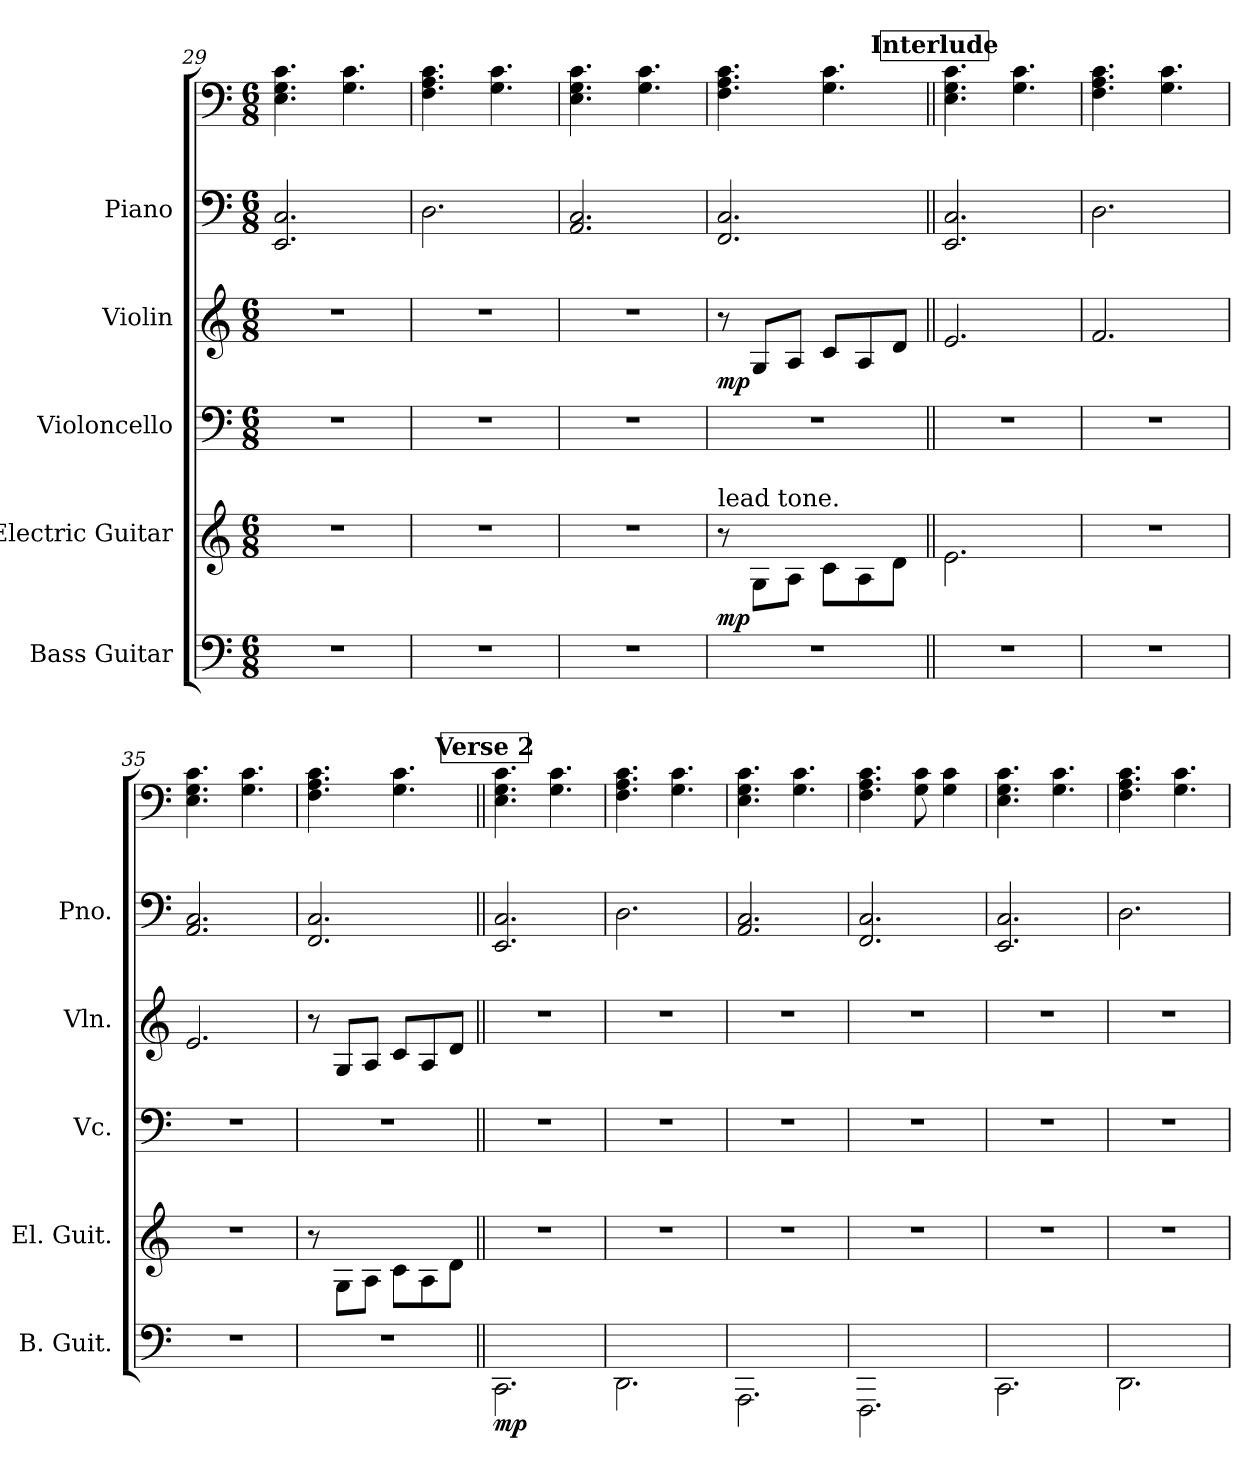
**kern	**dynam	**kern	**dynam	**kern	**kern	**dynam	**kern	**kern
*part5	*part5	*part4	*part4	*part3	*part2	*part2	*part1	*part1
*staff6	*staff6	*staff5	*staff5	*staff4	*staff3	*staff3	*staff2	*staff1
*I"Bass Guitar	*	*I"Electric Guitar	*	*I"Violoncello	*I"Violin	*	*I"Piano	*
*I'B. Guit.	*	*I'El. Guit.	*	*I'Vc.	*I'Vln.	*	*I'Pno.	*
*	*	*	*	*clefF4	*clefG2	*	*clefF4	*clefF4
*ITrd7c12	*	*	*	*	*	*	*	*
*k[]	*	*k[]	*	*k[]	*k[]	*	*k[]	*k[]
*M6/8	*	*M6/8	*	*M6/8	*M6/8	*	*M6/8	*M6/8
=29	=29	=29	=29	=29	=29	=29	=29	=29
2.r	.	2.r	.	2.r	2.r	.	2.EE/ 2.C/	4.E\ 4.G\ 4.c\
.	.	.	.	.	.	.	.	4.G\ 4.c\
=30	=30	=30	=30	=30	=30	=30	=30	=30
2.r	.	2.r	.	2.r	2.r	.	2.D\	4.F\ 4.A\ 4.c\
.	.	.	.	.	.	.	.	4.G\ 4.c\
=31	=31	=31	=31	=31	=31	=31	=31	=31
2.r	.	2.r	.	2.r	2.r	.	2.AA/ 2.C/	4.E\ 4.G\ 4.c\
.	.	.	.	.	.	.	.	4.G\ 4.c\
!!LO:PB:g=z
=32	=32	=32	=32	=32	=32	=32	=32	=32
!	!	!LO:TX:a:t=lead tone.	!	!	!	!	!	!
!	!	!	!LO:DY:b	!	!	!LO:DY:b	!	!
2.r	.	8r	mp	2.r	8r	mp	2.FF/ 2.C/	4.F\ 4.A\ 4.c\
.	.	8G\L	.	.	8G/L	.	.	.
.	.	8A\J	.	.	8A/J	.	.	.
.	.	8c\L	.	.	8c/L	.	.	4.G\ 4.c\
.	.	8A\	.	.	8A/	.	.	.
.	.	8d\J	.	.	8d/J	.	.	.
!!LO:REH:place=s1:a:B:fs=14:t=Interlude
=33||	=33||	=33||	=33||	=33||	=33||	=33||	=33||	=33||
2.r	.	2.e\	.	2.r	2.e/	.	2.EE/ 2.C/	4.E\ 4.G\ 4.c\
.	.	.	.	.	.	.	.	4.G\ 4.c\
=34	=34	=34	=34	=34	=34	=34	=34	=34
2.r	.	2.r	.	2.r	2.f/	.	2.D\	4.F\ 4.A\ 4.c\
.	.	.	.	.	.	.	.	4.G\ 4.c\
=35	=35	=35	=35	=35	=35	=35	=35	=35
2.r	.	2.r	.	2.r	2.e/	.	2.AA/ 2.C/	4.E\ 4.G\ 4.c\
.	.	.	.	.	.	.	.	4.G\ 4.c\
=36	=36	=36	=36	=36	=36	=36	=36	=36
2.r	.	8r	.	2.r	8r	.	2.FF/ 2.C/	4.F\ 4.A\ 4.c\
.	.	8G\L	.	.	8G/L	.	.	.
.	.	8A\J	.	.	8A/J	.	.	.
.	.	8c\L	.	.	8c/L	.	.	4.G\ 4.c\
.	.	8A\	.	.	8A/	.	.	.
.	.	8d\J	.	.	8d/J	.	.	.
!!LO:REH:place=s1:a:B:fs=14:t=Verse 2
=37||	=37||	=37||	=37||	=37||	=37||	=37||	=37||	=37||
!	!LO:DY:b	!	!	!	!	!	!	!
2.CCC\	mp	2.r	.	2.r	2.r	.	2.EE/ 2.C/	4.E\ 4.G\ 4.c\
.	.	.	.	.	.	.	.	4.G\ 4.c\
=38	=38	=38	=38	=38	=38	=38	=38	=38
2.DDD\	.	2.r	.	2.r	2.r	.	2.D\	4.F\ 4.A\ 4.c\
.	.	.	.	.	.	.	.	4.G\ 4.c\
!!LO:LB:g=z
=39	=39	=39	=39	=39	=39	=39	=39	=39
2.AAAA\	.	2.r	.	2.r	2.r	.	2.AA/ 2.C/	4.E\ 4.G\ 4.c\
.	.	.	.	.	.	.	.	4.G\ 4.c\
=40	=40	=40	=40	=40	=40	=40	=40	=40
2.FFFF\	.	2.r	.	2.r	2.r	.	2.FF/ 2.C/	4.F\ 4.A\ 4.c\
.	.	.	.	.	.	.	.	8G\ 8c\
.	.	.	.	.	.	.	.	4G\ 4c\
=41	=41	=41	=41	=41	=41	=41	=41	=41
2.CCC\	.	2.r	.	2.r	2.r	.	2.EE/ 2.C/	4.E\ 4.G\ 4.c\
.	.	.	.	.	.	.	.	4.G\ 4.c\
=42	=42	=42	=42	=42	=42	=42	=42	=42
2.DDD\	.	2.r	.	2.r	2.r	.	2.D\	4.F\ 4.A\ 4.c\
.	.	.	.	.	.	.	.	4.G\ 4.c\
=	=	=	=	=	=	=	=	=
*-	*-	*-	*-	*-	*-	*-	*-	*-
